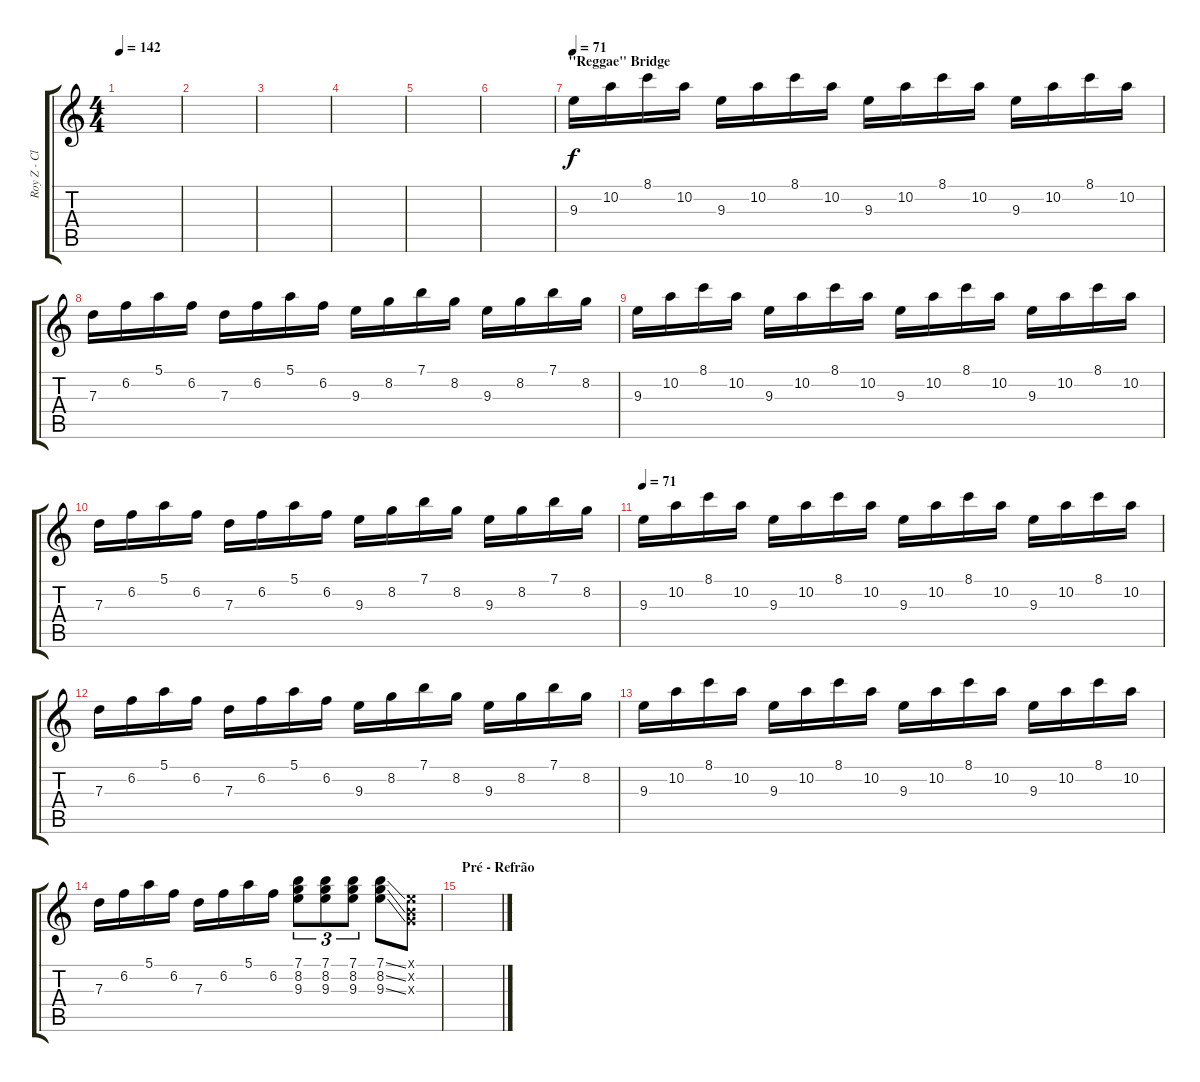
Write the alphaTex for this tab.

\track ("Roy Z - Clean Guitar 1" "Roy Z - Cl") {instrument electricguitarclean}
\staff {score tabs}
\tuning (E4 B3 G3 D3 A2 E2) {hide}
\ts (4 4)
\tempo 142
\clef g2
\ks c
|
|
|
|
|
|
\section ("" "''Reggae'' Bridge")
\tempo 71
9.3.16 10.2.16 8.1.16 10.2.16 9.3.16 10.2.16 8.1.16 10.2.16 9.3.16 10.2.16 8.1.16 10.2.16 9.3.16 10.2.16 8.1.16 10.2.16 |
7.3.16 6.2.16 5.1.16 6.2.16 7.3.16 6.2.16 5.1.16 6.2.16 9.3.16 8.2.16 7.1.16 8.2.16 9.3.16 8.2.16 7.1.16 8.2.16 |
9.3.16 10.2.16 8.1.16 10.2.16 9.3.16 10.2.16 8.1.16 10.2.16 9.3.16 10.2.16 8.1.16 10.2.16 9.3.16 10.2.16 8.1.16 10.2.16 |
7.3.16 6.2.16 5.1.16 6.2.16 7.3.16 6.2.16 5.1.16 6.2.16 9.3.16 8.2.16 7.1.16 8.2.16 9.3.16 8.2.16 7.1.16 8.2.16 |
\tempo 71
9.3.16 10.2.16 8.1.16 10.2.16 9.3.16 10.2.16 8.1.16 10.2.16 9.3.16 10.2.16 8.1.16 10.2.16 9.3.16 10.2.16 8.1.16 10.2.16 |
7.3.16 6.2.16 5.1.16 6.2.16 7.3.16 6.2.16 5.1.16 6.2.16 9.3.16 8.2.16 7.1.16 8.2.16 9.3.16 8.2.16 7.1.16 8.2.16 |
9.3.16 10.2.16 8.1.16 10.2.16 9.3.16 10.2.16 8.1.16 10.2.16 9.3.16 10.2.16 8.1.16 10.2.16 9.3.16 10.2.16 8.1.16 10.2.16 |
7.3.16 6.2.16 5.1.16 6.2.16 7.3.16 6.2.16 5.1.16 6.2.16 (7.1 8.2 9.3).8{tu (3 2)} (7.1 8.2 9.3).8{tu (3 2)} (7.1 8.2 9.3).8{tu (3 2)} (7.1{ss} 8.2{ss} 9.3{ss}).8 (0.1{x} 0.2{x} 0.3{x}).8 |
\section ("" "Pré - Refrão")
